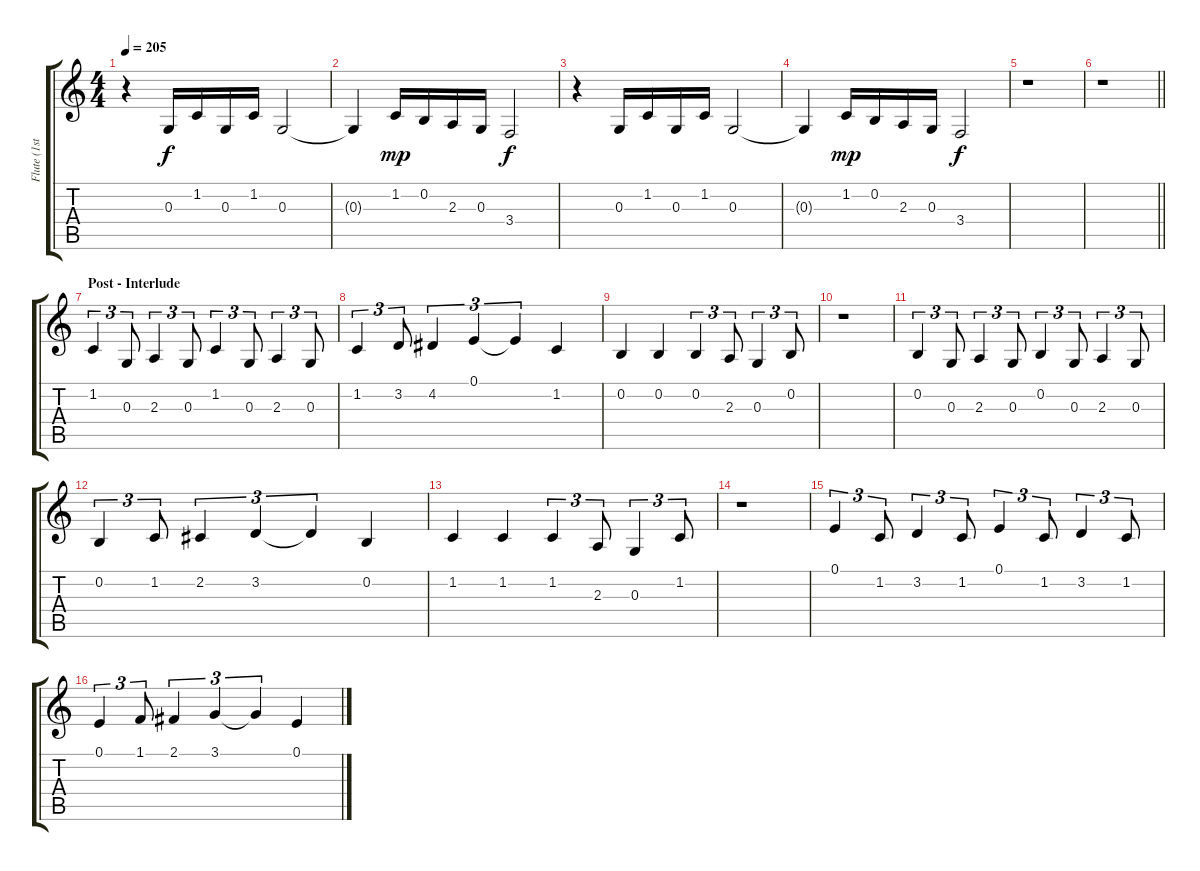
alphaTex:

\track ("Flute (1st)" "Flute (1st") {instrument flute}
\staff {score tabs}
\tuning (E4 B3 G3 D3 A2 E2) {hide}
\ts (4 4)
\tempo 205
\clef g2
\ks c
r.4{dy f} 0.3.16 1.2.16 0.3.16 1.2.16 0.3.2 |
0.3{t}.4 1.2.16{dy mp} 0.2.16 2.3.16 0.3.16 3.4.2{dy f} |
r.4 0.3.16 1.2.16 0.3.16 1.2.16 0.3.2 |
0.3{t}.4 1.2.16{dy mp} 0.2.16 2.3.16 0.3.16 3.4.2{dy f} |
r.1 |
\barLineRight lightlight
r.1 |
\section ("" "Post - Interlude")
1.2.4{tu (3 2)} 0.3.8{tu (3 2)} 2.3.4{tu (3 2)} 0.3.8{tu (3 2)} 1.2.4{tu (3 2)} 0.3.8{tu (3 2)} 2.3.4{tu (3 2)} 0.3.8{tu (3 2)} |
1.2.4{tu (3 2)} 3.2.8{tu (3 2)} 4.2.4{tu (3 2)} 0.1.4{tu (3 2)} 0.1{t}.4{tu (3 2)} 1.2.4 |
0.2.4 0.2.4 0.2.4{tu (3 2)} 2.3.8{tu (3 2)} 0.3.4{tu (3 2)} 0.2.8{tu (3 2)} |
r.1 |
0.2.4{tu (3 2)} 0.3.8{tu (3 2)} 2.3.4{tu (3 2)} 0.3.8{tu (3 2)} 0.2.4{tu (3 2)} 0.3.8{tu (3 2)} 2.3.4{tu (3 2)} 0.3.8{tu (3 2)} |
0.2.4{tu (3 2)} 1.2.8{tu (3 2)} 2.2.4{tu (3 2)} 3.2.4{tu (3 2)} 3.2{t}.4{tu (3 2)} 0.2.4 |
1.2.4 1.2.4 1.2.4{tu (3 2)} 2.3.8{tu (3 2)} 0.3.4{tu (3 2)} 1.2.8{tu (3 2)} |
r.1 |
0.1.4{tu (3 2)} 1.2.8{tu (3 2)} 3.2.4{tu (3 2)} 1.2.8{tu (3 2)} 0.1.4{tu (3 2)} 1.2.8{tu (3 2)} 3.2.4{tu (3 2)} 1.2.8{tu (3 2)} |
0.1.4{tu (3 2)} 1.1.8{tu (3 2)} 2.1.4{tu (3 2)} 3.1.4{tu (3 2)} 3.1{t}.4{tu (3 2)} 0.1.4
